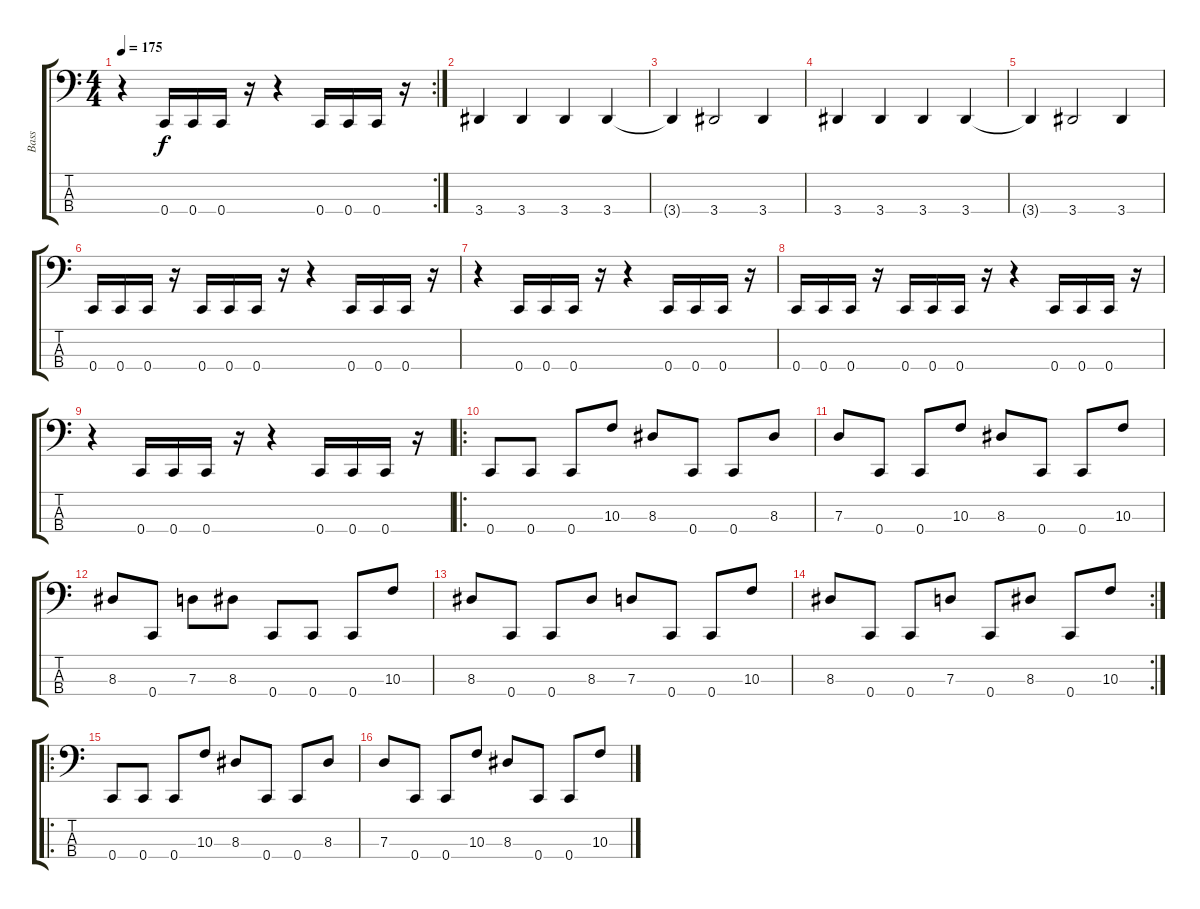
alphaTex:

\track ("Bass" "Bass") {instrument electricbasspick}
\staff {score tabs}
\tuning (F2 C2 G1 C1) {hide}
\rc 2
\ts (4 4)
\tempo 175
\clef f4
\ks c
r.4{dy f} 0.4.16 0.4.16 0.4.16 r.16 r.4 0.4.16 0.4.16 0.4.16 r.16 |
3.4.4 3.4.4 3.4.4 3.4.4 |
3.4{t}.4 3.4.2 3.4.4 |
3.4.4 3.4.4 3.4.4 3.4.4 |
3.4{t}.4 3.4.2 3.4.4 |
0.4.16 0.4.16 0.4.16 r.16 0.4.16 0.4.16 0.4.16 r.16 r.4 0.4.16 0.4.16 0.4.16 r.16 |
r.4 0.4.16 0.4.16 0.4.16 r.16 r.4 0.4.16 0.4.16 0.4.16 r.16 |
0.4.16 0.4.16 0.4.16 r.16 0.4.16 0.4.16 0.4.16 r.16 r.4 0.4.16 0.4.16 0.4.16 r.16 |
r.4 0.4.16 0.4.16 0.4.16 r.16 r.4 0.4.16 0.4.16 0.4.16 r.16 |
\ro
0.4.8 0.4.8 0.4.8 10.3.8 8.3.8 0.4.8 0.4.8 8.3.8 |
7.3.8 0.4.8 0.4.8 10.3.8 8.3.8 0.4.8 0.4.8 10.3.8 |
8.3.8 0.4.8 7.3.8 8.3.8 0.4.8 0.4.8 0.4.8 10.3.8 |
8.3.8 0.4.8 0.4.8 8.3.8 7.3.8 0.4.8 0.4.8 10.3.8 |
\rc 2
8.3.8 0.4.8 0.4.8 7.3.8 0.4.8 8.3.8 0.4.8 10.3.8 |
\ro
0.4.8 0.4.8 0.4.8 10.3.8 8.3.8 0.4.8 0.4.8 8.3.8 |
7.3.8 0.4.8 0.4.8 10.3.8 8.3.8 0.4.8 0.4.8 10.3.8
